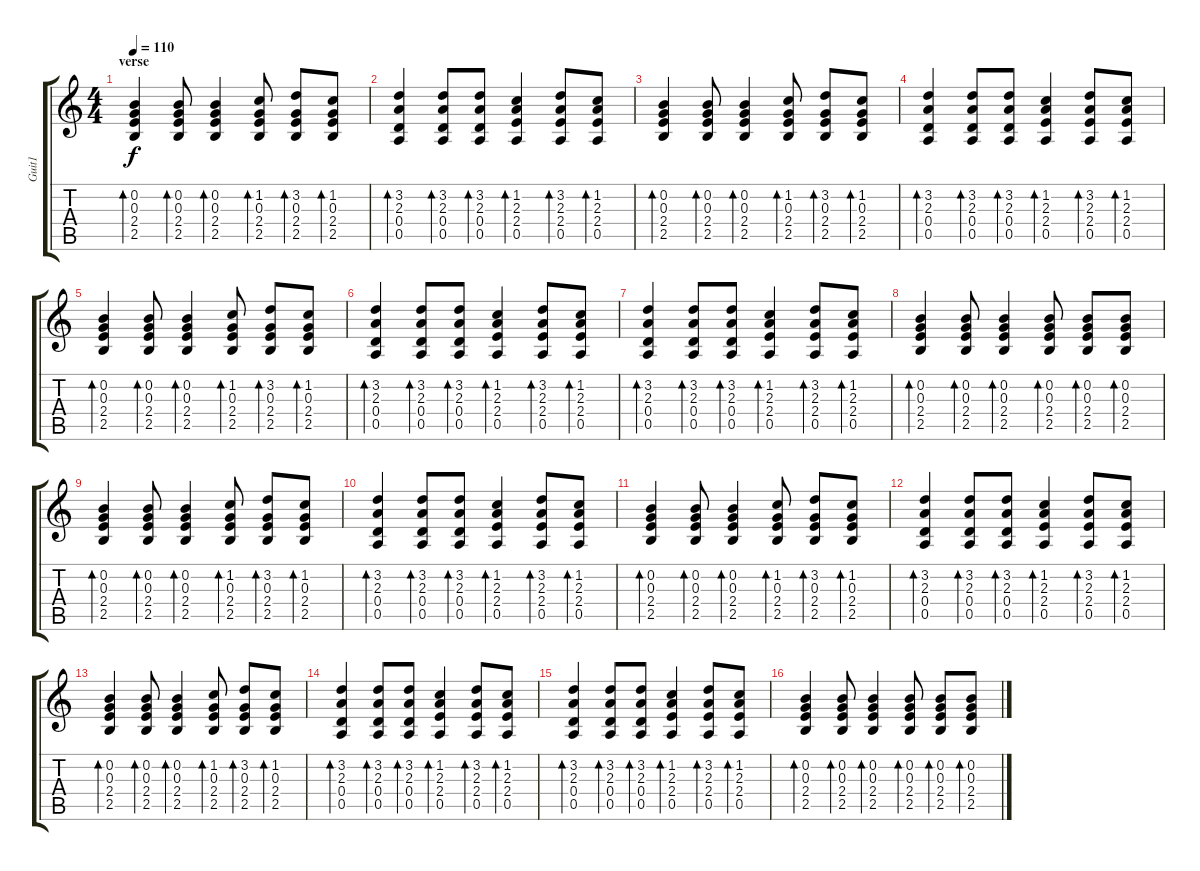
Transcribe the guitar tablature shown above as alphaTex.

\track ("Guit1" "Guit1") {instrument acousticguitarnylon}
\staff {score tabs}
\tuning (E4 B3 G3 D3 A2 E2) {hide}
\ts (4 4)
\section ("" "verse")
\tempo 110
\clef g2
\ks c
(0.2 0.3 2.4 2.5).4{bd 60 dy f} (0.2 0.3 2.4 2.5).8{bd 60} (0.2 0.3 2.4 2.5).4{bd 60} (1.2 0.3 2.4 2.5).8{bd 60} (3.2 0.3 2.4 2.5).8{bd 60} (1.2 0.3 2.4 2.5).8{bd 60} |
(3.2 2.3 0.4 0.5).4{bd 60} (3.2 2.3 0.4 0.5).8{bd 60} (3.2 2.3 0.4 0.5).8{bd 60} (1.2 2.3 2.4 0.5).4{bd 60} (3.2 2.3 2.4 0.5).8{bd 60} (1.2 2.3 2.4 0.5).8{bd 60} |
(0.2 0.3 2.4 2.5).4{bd 60} (0.2 0.3 2.4 2.5).8{bd 60} (0.2 0.3 2.4 2.5).4{bd 60} (1.2 0.3 2.4 2.5).8{bd 60} (3.2 0.3 2.4 2.5).8{bd 60} (1.2 0.3 2.4 2.5).8{bd 60} |
(3.2 2.3 0.4 0.5).4{bd 60} (3.2 2.3 0.4 0.5).8{bd 60} (3.2 2.3 0.4 0.5).8{bd 60} (1.2 2.3 2.4 0.5).4{bd 60} (3.2 2.3 2.4 0.5).8{bd 60} (1.2 2.3 2.4 0.5).8{bd 60} |
(0.2 0.3 2.4 2.5).4{bd 60} (0.2 0.3 2.4 2.5).8{bd 60} (0.2 0.3 2.4 2.5).4{bd 60} (1.2 0.3 2.4 2.5).8{bd 60} (3.2 0.3 2.4 2.5).8{bd 60} (1.2 0.3 2.4 2.5).8{bd 60} |
(3.2 2.3 0.4 0.5).4{bd 60} (3.2 2.3 0.4 0.5).8{bd 60} (3.2 2.3 0.4 0.5).8{bd 60} (1.2 2.3 2.4 0.5).4{bd 60} (3.2 2.3 2.4 0.5).8{bd 60} (1.2 2.3 2.4 0.5).8{bd 60} |
(3.2 2.3 0.4 0.5).4{bd 60} (3.2 2.3 0.4 0.5).8{bd 60} (3.2 2.3 0.4 0.5).8{bd 60} (1.2 2.3 2.4 0.5).4{bd 60} (3.2 2.3 2.4 0.5).8{bd 60} (1.2 2.3 2.4 0.5).8{bd 60} |
(0.2 0.3 2.4 2.5).4{bd 60} (0.2 0.3 2.4 2.5).8{bd 60} (0.2 0.3 2.4 2.5).4{bd 60} (0.2 0.3 2.4 2.5).8{bd 60} (0.2 0.3 2.4 2.5).8{bd 60} (0.2 0.3 2.4 2.5).8{bd 60} |
(0.2 0.3 2.4 2.5).4{bd 60} (0.2 0.3 2.4 2.5).8{bd 60} (0.2 0.3 2.4 2.5).4{bd 60} (1.2 0.3 2.4 2.5).8{bd 60} (3.2 0.3 2.4 2.5).8{bd 60} (1.2 0.3 2.4 2.5).8{bd 60} |
(3.2 2.3 0.4 0.5).4{bd 60} (3.2 2.3 0.4 0.5).8{bd 60} (3.2 2.3 0.4 0.5).8{bd 60} (1.2 2.3 2.4 0.5).4{bd 60} (3.2 2.3 2.4 0.5).8{bd 60} (1.2 2.3 2.4 0.5).8{bd 60} |
(0.2 0.3 2.4 2.5).4{bd 60} (0.2 0.3 2.4 2.5).8{bd 60} (0.2 0.3 2.4 2.5).4{bd 60} (1.2 0.3 2.4 2.5).8{bd 60} (3.2 0.3 2.4 2.5).8{bd 60} (1.2 0.3 2.4 2.5).8{bd 60} |
(3.2 2.3 0.4 0.5).4{bd 60} (3.2 2.3 0.4 0.5).8{bd 60} (3.2 2.3 0.4 0.5).8{bd 60} (1.2 2.3 2.4 0.5).4{bd 60} (3.2 2.3 2.4 0.5).8{bd 60} (1.2 2.3 2.4 0.5).8{bd 60} |
(0.2 0.3 2.4 2.5).4{bd 60} (0.2 0.3 2.4 2.5).8{bd 60} (0.2 0.3 2.4 2.5).4{bd 60} (1.2 0.3 2.4 2.5).8{bd 60} (3.2 0.3 2.4 2.5).8{bd 60} (1.2 0.3 2.4 2.5).8{bd 60} |
(3.2 2.3 0.4 0.5).4{bd 60} (3.2 2.3 0.4 0.5).8{bd 60} (3.2 2.3 0.4 0.5).8{bd 60} (1.2 2.3 2.4 0.5).4{bd 60} (3.2 2.3 2.4 0.5).8{bd 60} (1.2 2.3 2.4 0.5).8{bd 60} |
(3.2 2.3 0.4 0.5).4{bd 60} (3.2 2.3 0.4 0.5).8{bd 60} (3.2 2.3 0.4 0.5).8{bd 60} (1.2 2.3 2.4 0.5).4{bd 60} (3.2 2.3 2.4 0.5).8{bd 60} (1.2 2.3 2.4 0.5).8{bd 60} |
(0.2 0.3 2.4 2.5).4{bd 60} (0.2 0.3 2.4 2.5).8{bd 60} (0.2 0.3 2.4 2.5).4{bd 60} (0.2 0.3 2.4 2.5).8{bd 60} (0.2 0.3 2.4 2.5).8{bd 60} (0.2 0.3 2.4 2.5).8{bd 60}
